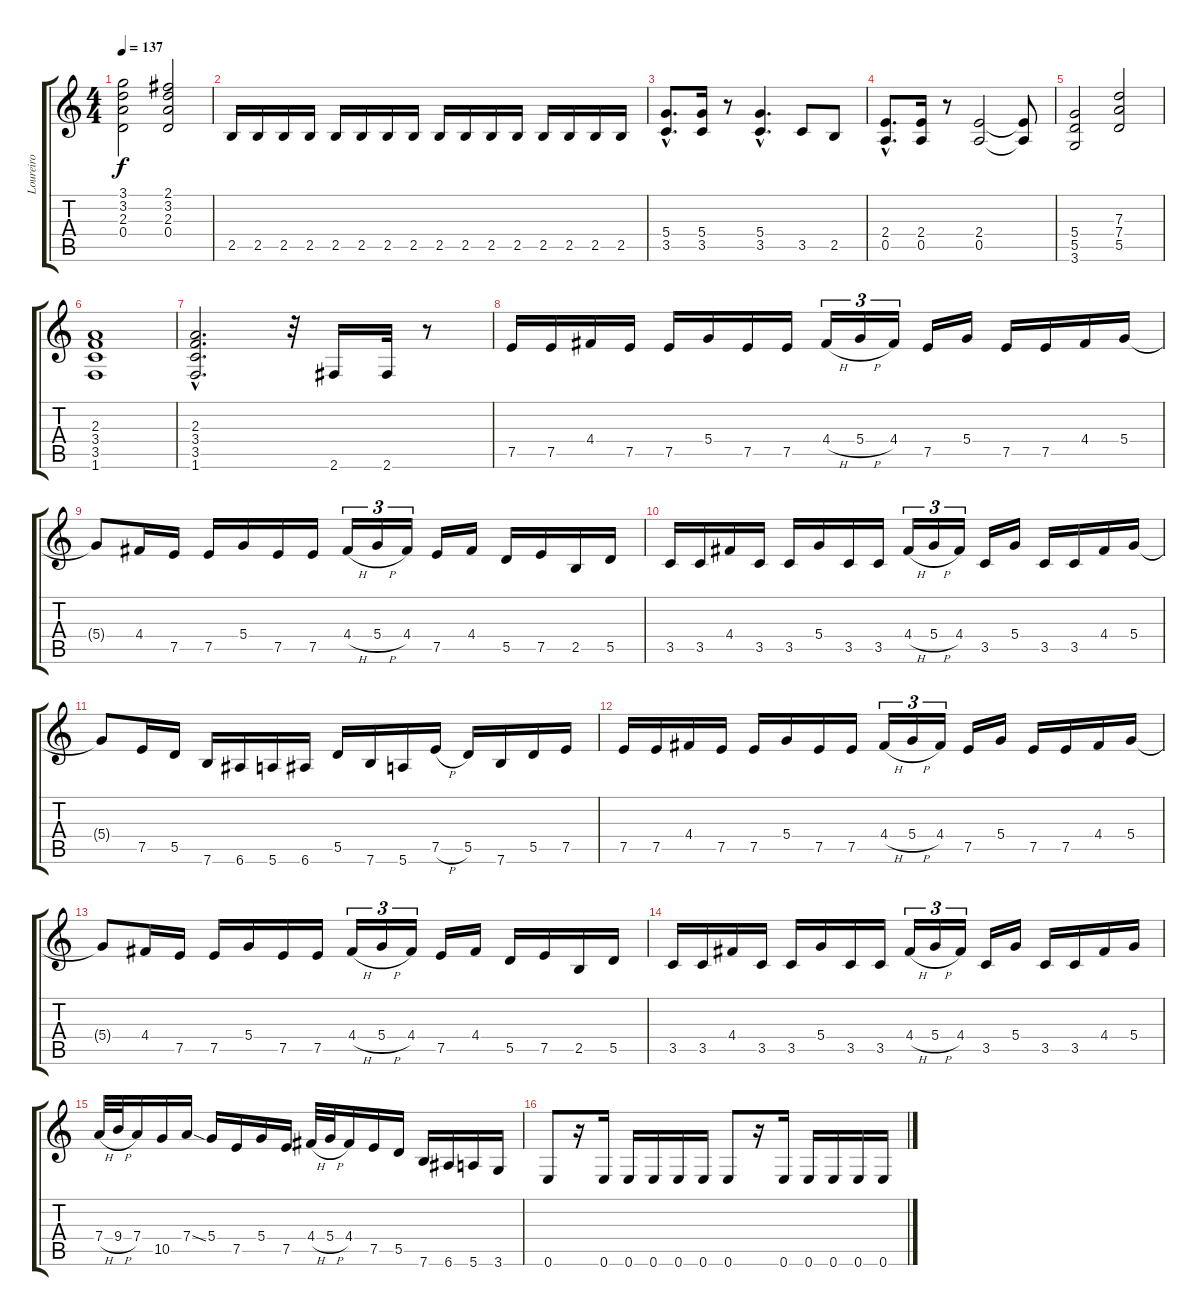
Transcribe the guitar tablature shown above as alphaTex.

\track ("Loureiro" "Loureiro") {instrument overdrivenguitar}
\staff {score tabs}
\tuning (E4 B3 G3 D3 A2 E2) {hide}
\ts (4 4)
\tempo 137
\clef g2
\ks c
(3.1 3.2 2.3 0.4).2{dy f} (2.1 3.2 2.3 0.4).2 |
2.5.16 2.5.16 2.5.16 2.5.16 2.5.16 2.5.16 2.5.16 2.5.16 2.5.16 2.5.16 2.5.16 2.5.16 2.5.16 2.5.16 2.5.16 2.5.16 |
(5.4{hac} 3.5{hac}).8{d} (5.4 3.5).16 r.8 (5.4{hac} 3.5{hac}).4{d} 3.5.8 2.5.8 |
(2.4{hac} 0.5{hac}).8{d} (2.4 0.5).16 r.8 (2.4 0.5).2 (2.4{t} 0.5{t}).8 |
(5.4 5.5 3.6).2 (7.3 7.4 5.5).2 |
(2.3 3.4 3.5 1.6).1 |
(2.3{hac} 3.4{hac} 3.5{hac} 1.6{hac}).2{d} r.32 2.6.16 2.6.32 r.8 |
7.5.16 7.5.16 4.4.16 7.5.16 7.5.16 5.4.16 7.5.16 7.5.16 4.4{h}.16{tu (3 2)} 5.4{h}.16{tu (3 2)} 4.4.16{tu (3 2)} 7.5.16 5.4.16 7.5.16 7.5.16 4.4.16 5.4.16 |
5.4{t}.8 4.4.16 7.5.16 7.5.16 5.4.16 7.5.16 7.5.16 4.4{h}.16{tu (3 2)} 5.4{h}.16{tu (3 2)} 4.4.16{tu (3 2)} 7.5.16 4.4.16 5.5.16 7.5.16 2.5.16 5.5.16 |
3.5.16 3.5.16 4.4.16 3.5.16 3.5.16 5.4.16 3.5.16 3.5.16 4.4{h}.16{tu (3 2)} 5.4{h}.16{tu (3 2)} 4.4.16{tu (3 2)} 3.5.16 5.4.16 3.5.16 3.5.16 4.4.16 5.4.16 |
5.4{t}.8 7.5.16 5.5.16 7.6.16 6.6.16 5.6.16 6.6.16 5.5.16 7.6.16 5.6.16 7.5{h}.16 5.5.16 7.6.16 5.5.16 7.5.16 |
7.5.16 7.5.16 4.4.16 7.5.16 7.5.16 5.4.16 7.5.16 7.5.16 4.4{h}.16{tu (3 2)} 5.4{h}.16{tu (3 2)} 4.4.16{tu (3 2)} 7.5.16 5.4.16 7.5.16 7.5.16 4.4.16 5.4.16 |
5.4{t}.8 4.4.16 7.5.16 7.5.16 5.4.16 7.5.16 7.5.16 4.4{h}.16{tu (3 2)} 5.4{h}.16{tu (3 2)} 4.4.16{tu (3 2)} 7.5.16 4.4.16 5.5.16 7.5.16 2.5.16 5.5.16 |
3.5.16 3.5.16 4.4.16 3.5.16 3.5.16 5.4.16 3.5.16 3.5.16 4.4{h}.16{tu (3 2)} 5.4{h}.16{tu (3 2)} 4.4.16{tu (3 2)} 3.5.16 5.4.16 3.5.16 3.5.16 4.4.16 5.4.16 |
7.4{h}.32 9.4{h}.32 7.4.16 10.5.16 7.4{ss}.16 5.4.16 7.5.16 5.4.16 7.5.16 4.4{h}.32 5.4{h}.32 4.4.16 7.5.16 5.5.16 7.6.16 6.6.16 5.6.16 3.6.16 |
0.6.8 r.16 0.6.16 0.6.16 0.6.16 0.6.16 0.6.16 0.6.8 r.16 0.6.16 0.6.16 0.6.16 0.6.16 0.6.16
